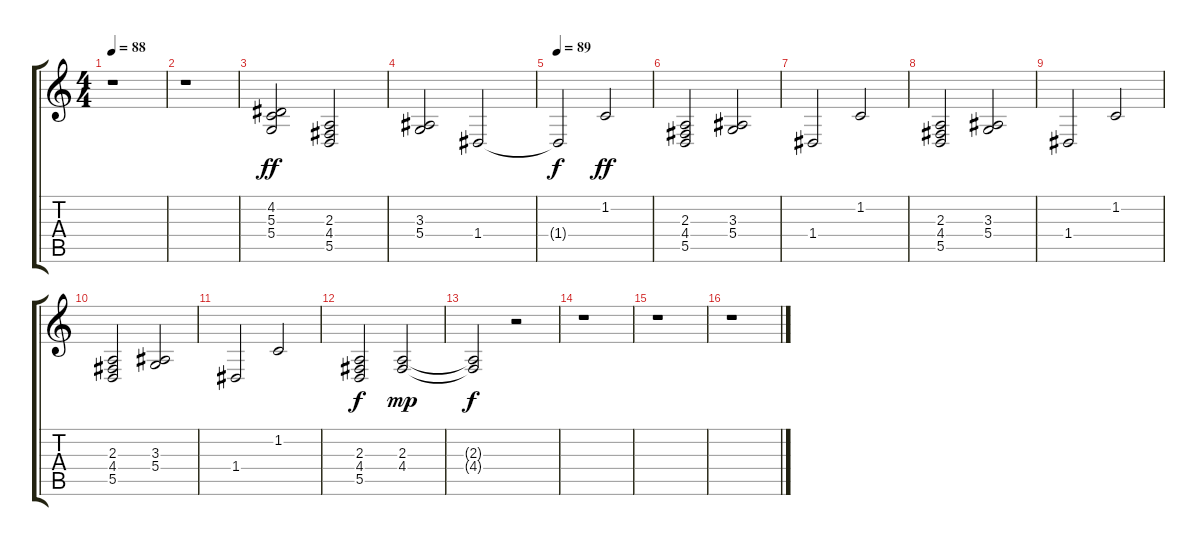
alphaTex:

\track "" {instrument fx1rain}
\staff {score tabs}
\tuning (E4 B3 G3 D3 A2 E2) {hide}
\ts (4 4)
\tempo 88
\clef g2
\ks c
r.1{dy ff instrument fx1rain} |
r.1 |
(4.2 5.3 5.4).2 (2.3 4.4 5.5).2 |
(3.3 5.4).2 1.4.2 |
\tempo 89
1.4{t}.2{dy f} 1.2.2{dy ff} |
(2.3 4.4 5.5).2 (3.3 5.4).2 |
1.4.2 1.2.2 |
(2.3 4.4 5.5).2 (3.3 5.4).2 |
1.4.2 1.2.2 |
(2.3 4.4 5.5).2 (3.3 5.4).2 |
1.4.2 1.2.2 |
(2.3 4.4 5.5).2{dy f} (2.3 4.4).2{dy mp} |
(2.3{t} 4.4{t}).2{dy f} r.2 |
r.1 |
r.1 |
r.1
